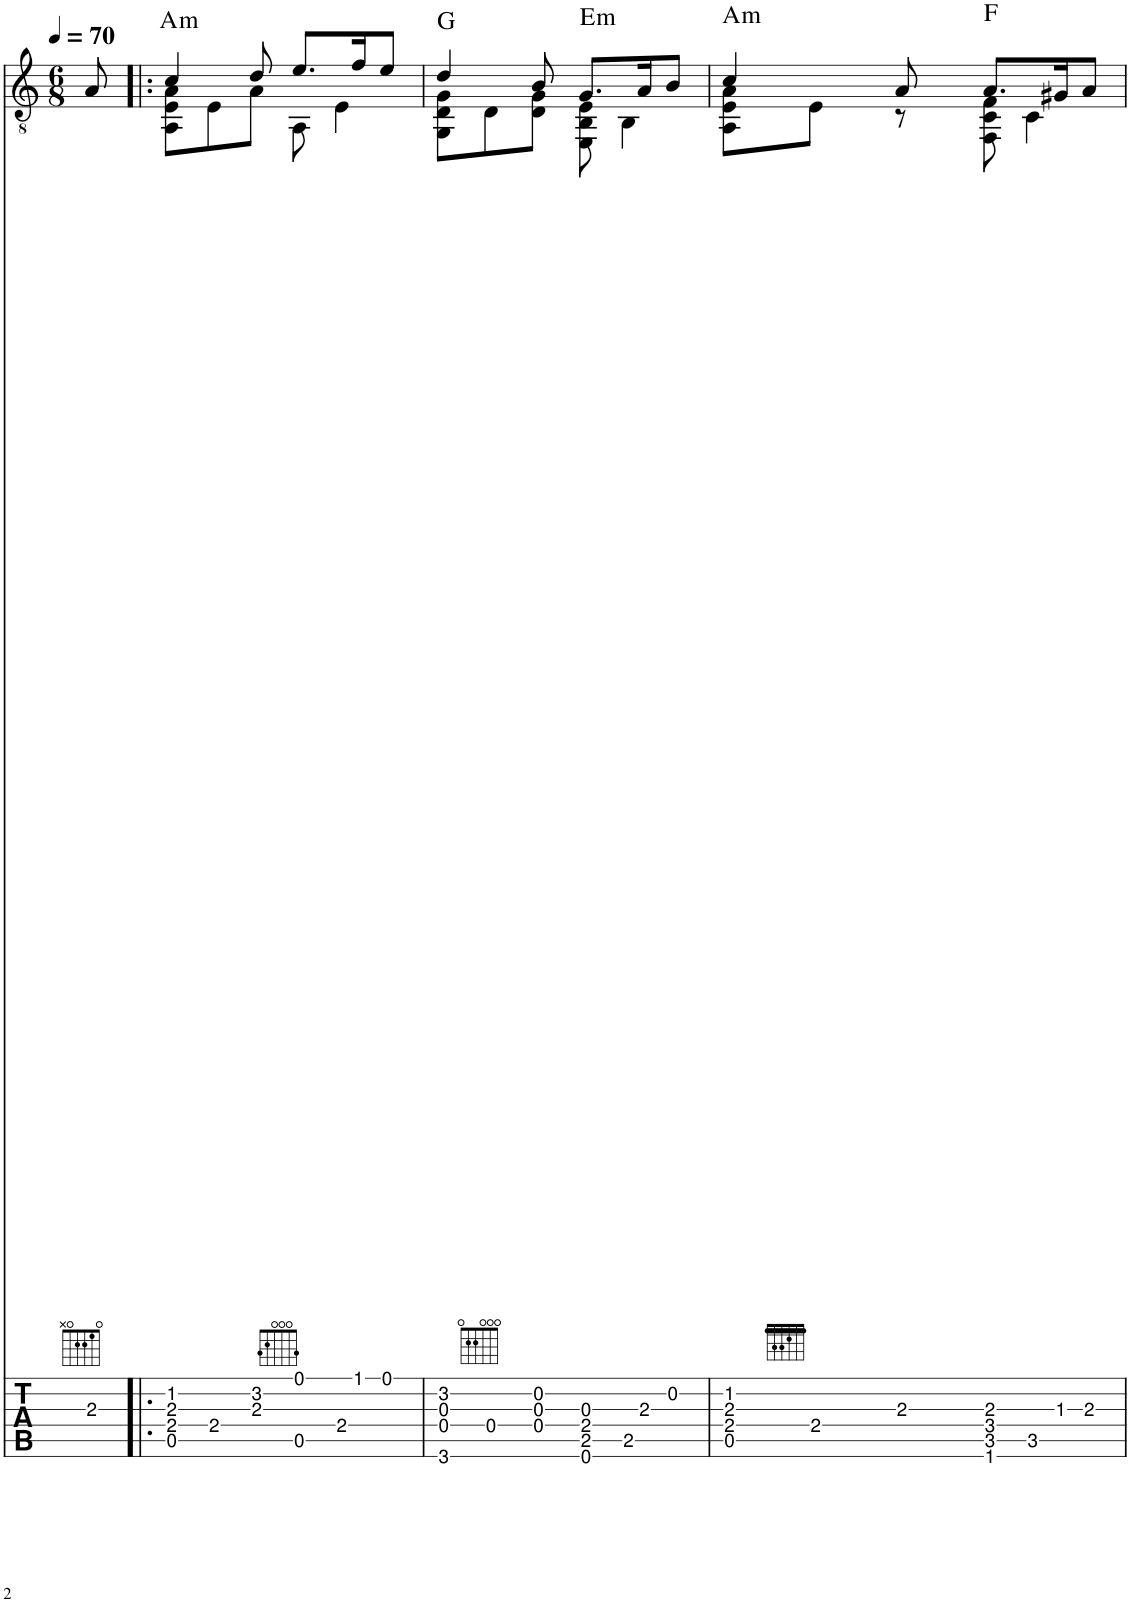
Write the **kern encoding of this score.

**kern	**kern	**harte
*part1	*part1	*part1
*staff2	*staff1	*
*I"Guitar	*	*
*I'Guit.	*	*
*stria6	*	*
*	*clefGv2	*
*k[]	*k[]	*
*M6/8	*M6/8	*
*MM70	*MM70	*
=1	=1	=1
8A	8A/	.
=2!|:	=2!|:	=2!|:
*^	*^	*
!	!	!	!	!LO:H:kt=m
4c	8AA\ 8E\ 8A\L	4c/	8AA\ 8E\ 8A\L	A:min
.	8E	.	8E\	.
8d	8AJ	8d/	8A\J	.
8.eL	8AA	8.e/L	8AA\	.
.	4E	.	4E\	.
16fK	.	16f/K	.	.
8eJ	.	8e/J	.	.
=3	=3	=3	=3	=3
4d	8GG\ 8D\ 8G\L	4d/	8GG\ 8D\ 8G\L	G:maj
.	8D	.	8D\	.
8B	8D\ 8G\J	8B/	8D\ 8G\J	.
!	!	!	!	!LO:H:kt=m
8.GL	8EE 8BB 8E	8.G/L	8EE\ 8BB\ 8E\	E:min
.	4BB	.	4BB\	.
16AK	.	16A/K	.	.
8BJ	.	8B/J	.	.
=4	=4	=4	=4	=4
!	!	!	!	!LO:H:kt=m
4c	8AA\ 8E\ 8A\L	4c/	8AA\ 8E\ 8A\L	A:min
.	8EJ	.	8E\J	.
8A	8r	8A/	8r	.
8.AL	8FF 8C 8F	8.A/L	8FF\ 8C\ 8F\	F:maj
.	4C	.	4C\	.
16G#K	.	16G#X/K	.	.
8AJ	.	8A/J	.	.
*v	*v	*	*	*
*	*v	*v	*
=	=	=
*-	*-	*-
